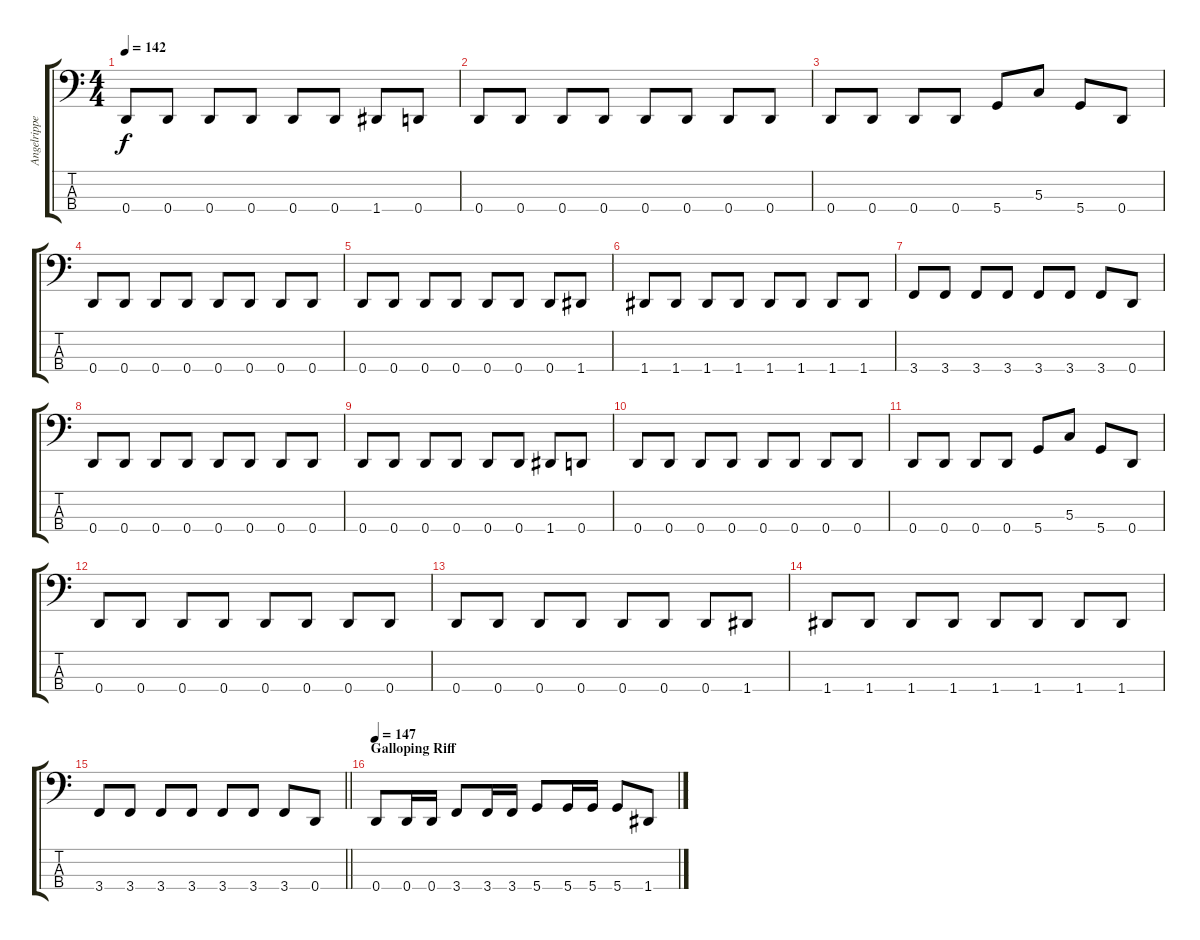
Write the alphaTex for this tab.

\track ("Angelripper" "Angelrippe") {instrument electricbasspick}
\staff {score tabs}
\tuning (F2 C2 G1 D1) {hide}
\ts (4 4)
\tempo 142
\clef f4
\ks c
0.4.8{dy f} 0.4.8 0.4.8 0.4.8 0.4.8 0.4.8 1.4.8 0.4.8 |
0.4.8 0.4.8 0.4.8 0.4.8 0.4.8 0.4.8 0.4.8 0.4.8 |
0.4.8 0.4.8 0.4.8 0.4.8 5.4.8 5.3.8 5.4.8 0.4.8 |
0.4.8 0.4.8 0.4.8 0.4.8 0.4.8 0.4.8 0.4.8 0.4.8 |
0.4.8 0.4.8 0.4.8 0.4.8 0.4.8 0.4.8 0.4.8 1.4.8 |
1.4.8 1.4.8 1.4.8 1.4.8 1.4.8 1.4.8 1.4.8 1.4.8 |
3.4.8 3.4.8 3.4.8 3.4.8 3.4.8 3.4.8 3.4.8 0.4.8 |
0.4.8 0.4.8 0.4.8 0.4.8 0.4.8 0.4.8 0.4.8 0.4.8 |
0.4.8 0.4.8 0.4.8 0.4.8 0.4.8 0.4.8 1.4.8 0.4.8 |
0.4.8 0.4.8 0.4.8 0.4.8 0.4.8 0.4.8 0.4.8 0.4.8 |
0.4.8 0.4.8 0.4.8 0.4.8 5.4.8 5.3.8 5.4.8 0.4.8 |
0.4.8 0.4.8 0.4.8 0.4.8 0.4.8 0.4.8 0.4.8 0.4.8 |
0.4.8 0.4.8 0.4.8 0.4.8 0.4.8 0.4.8 0.4.8 1.4.8 |
1.4.8 1.4.8 1.4.8 1.4.8 1.4.8 1.4.8 1.4.8 1.4.8 |
\barLineRight lightlight
3.4.8 3.4.8 3.4.8 3.4.8 3.4.8 3.4.8 3.4.8 0.4.8 |
\section ("" "Galloping Riff")
\tempo 140
\tempo 147
0.4.8 0.4.16 0.4.16 3.4.8 3.4.16 3.4.16 5.4.8 5.4.16 5.4.16 5.4.8 1.4.8
